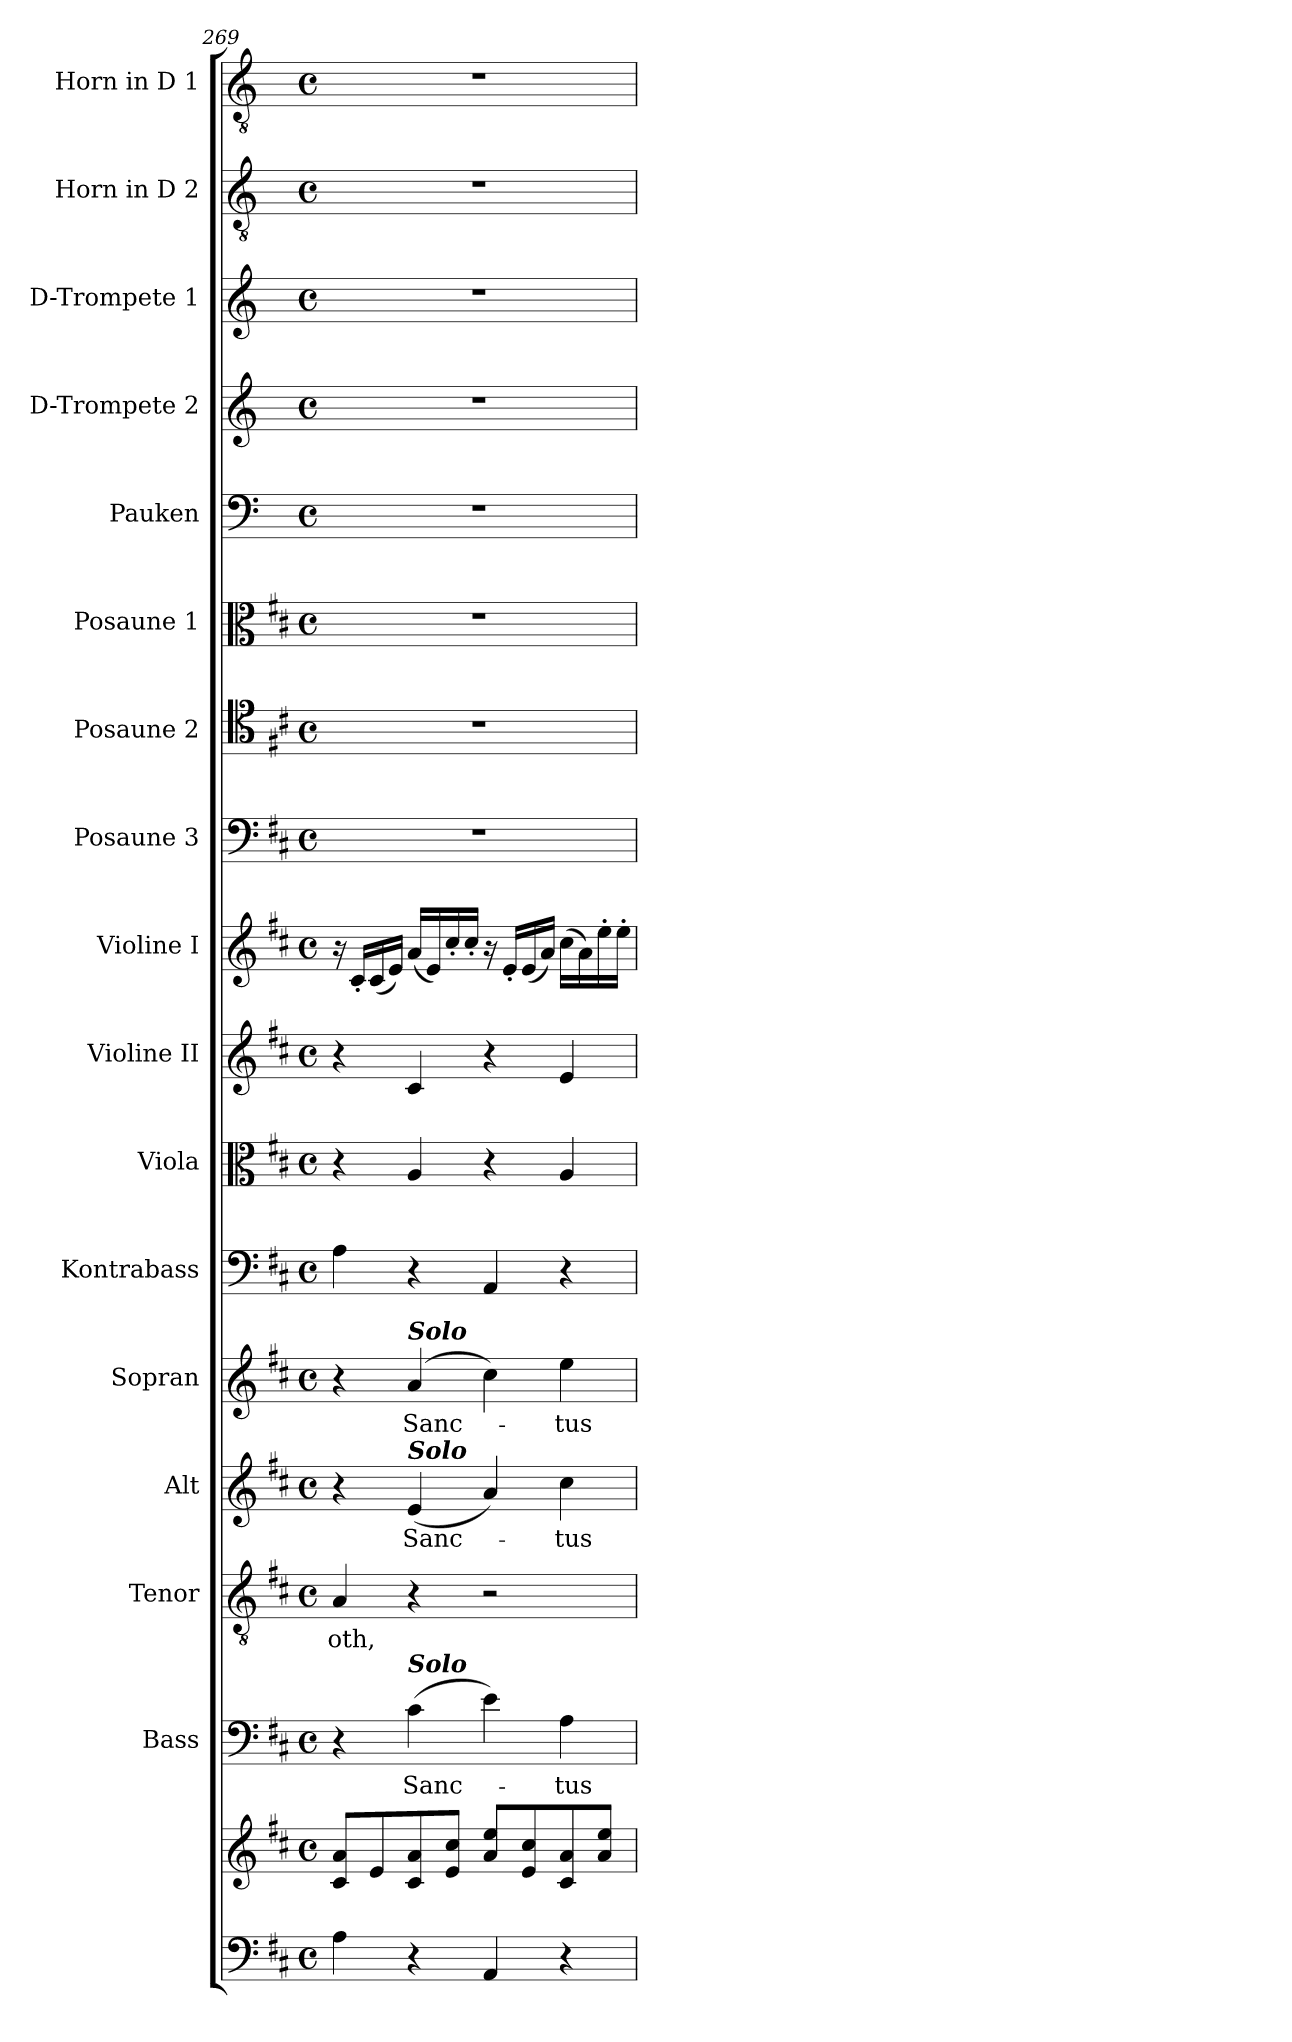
**kern	**kern	**kern	**text	**kern	**text	**kern	**text	**kern	**text	**kern	**kern	**kern	**kern	**kern	**kern	**kern	**kern	**kern	**kern	**kern	**kern
*part17	*part17	*part16	*part16	*part15	*part15	*part14	*part14	*part13	*part13	*part12	*part11	*part10	*part9	*part8	*part7	*part6	*part5	*part4	*part3	*part2	*part1
*staff18	*staff17	*staff16	*staff16	*staff15	*staff15	*staff14	*staff14	*staff13	*staff13	*staff12	*staff11	*staff10	*staff9	*staff8	*staff7	*staff6	*staff5	*staff4	*staff3	*staff2	*staff1
*	*	*I"Bass	*	*I"Tenor	*	*I"Alt	*	*I"Sopran	*	*I"Kontrabass	*I"Viola	*I"Violine II	*I"Violine I	*I"Posaune 3	*I"Posaune 2	*I"Posaune 1	*I"Pauken	*I"D-Trompete 2	*I"D-Trompete 1	*I"Horn in D 2	*I"Horn in D 1
*	*	*I'B.	*	*I'T.	*	*I'A.	*	*I'S.	*	*I'Kb.	*I'Vla.	*I'Vl. II	*I'Vl. I	*I'Pos. 3	*I'Pos. 2	*I'Pos. 1	*I'Pk.	*I'D Trp. 2	*I'D Trp. 1	*I'Hrn. 2	*I'Hrn. 1
*clefF4	*clefG2	*clefF4	*	*clefGv2	*	*clefG2	*	*clefG2	*	*clefF4	*clefC3	*clefG2	*clefG2	*clefF4	*clefC4	*clefC3	*clefF4	*clefG2	*clefG2	*clefGv2	*clefGv2
*	*	*	*	*	*	*	*	*	*	*ITrd7c12	*	*	*	*	*	*	*ITrd-1c-2	*ITrd-1c-2	*ITrd-1c-2	*ITrd-1c-2	*ITrd-1c-2
*k[f#c#]	*k[f#c#]	*k[f#c#]	*	*k[f#c#]	*	*k[f#c#]	*	*k[f#c#]	*	*k[f#c#]	*k[f#c#]	*k[f#c#]	*k[f#c#]	*k[f#c#]	*k[f#c#]	*k[f#c#]	*k[f#c#]	*k[f#c#]	*k[f#c#]	*k[f#c#]	*k[f#c#]
*D:	*D:	*D:	*	*D:	*	*D:	*	*D:	*	*D:	*D:	*D:	*D:	*D:	*D:	*D:	*D:	*D:	*D:	*D:	*D:
*M4/4	*M4/4	*M4/4	*	*M4/4	*	*M4/4	*	*M4/4	*	*M4/4	*M4/4	*M4/4	*M4/4	*M4/4	*M4/4	*M4/4	*M4/4	*M4/4	*M4/4	*M4/4	*M4/4
*met(c)	*met(c)	*met(c)	*	*met(c)	*	*met(c)	*	*met(c)	*	*met(c)	*met(c)	*met(c)	*met(c)	*met(c)	*met(c)	*met(c)	*met(c)	*met(c)	*met(c)	*met(c)	*met(c)
=269	=269	=269	=269	=269	=269	=269	=269	=269	=269	=269	=269	=269	=269	=269	=269	=269	=269	=269	=269	=269	=269
!	!	!	!	!	!LO:LY:b	!	!	!	!	!	!	!	!	!	!	!	!	!	!	!	!
4A\	8c#/ 8a/L	4r	.	4A/	-oth,	4r	.	4r	.	4AA\	4r	4r	16r	1r	1r	1r	1r	1r	1r	1r	1r
.	.	.	.	.	.	.	.	.	.	.	.	.	16c#'</LL	.	.	.	.	.	.	.	.
.	8e/	.	.	.	.	.	.	.	.	.	.	.	(<16c#/	.	.	.	.	.	.	.	.
.	.	.	.	.	.	.	.	.	.	.	.	.	16e/JJ)	.	.	.	.	.	.	.	.
!	!	!	!	!	!	!	!	!LO:TX:a:Bi:t=Solo	!	!	!	!	!	!	!	!	!	!	!	!	!
!	!	!	!	!	!	!LO:TX:a:Bi:t=Solo	!	!	!	!	!	!	!	!	!	!	!	!	!	!	!
!	!	!LO:TX:a:Bi:t=Solo	!	!	!	!	!	!	!	!	!	!	!	!	!	!	!	!	!	!	!
!	!	!	!LO:LY:b	!	!	!	!LO:LY:b	!	!LO:LY:b	!	!	!	!	!	!	!	!	!	!	!	!
4r	8c#/ 8a/	(>4c#\	Sanc-	4r	.	(<4e/	Sanc-	(4a/	Sanc-	4r	4A/	4c#/	(<16a/LL	.	.	.	.	.	.	.	.
.	.	.	.	.	.	.	.	.	.	.	.	.	16e/)	.	.	.	.	.	.	.	.
.	8e/ 8cc#/J	.	.	.	.	.	.	.	.	.	.	.	16cc#'</	.	.	.	.	.	.	.	.
.	.	.	.	.	.	.	.	.	.	.	.	.	16cc#'</JJ	.	.	.	.	.	.	.	.
4AA/	8a/ 8ee/L	4e\)	.	2r	.	4a/)	.	4cc#\)	.	4AAA/	4r	4r	16r	.	.	.	.	.	.	.	.
.	.	.	.	.	.	.	.	.	.	.	.	.	16e'</LL	.	.	.	.	.	.	.	.
.	8e/ 8cc#/	.	.	.	.	.	.	.	.	.	.	.	(<16e/	.	.	.	.	.	.	.	.
.	.	.	.	.	.	.	.	.	.	.	.	.	16a/JJ)	.	.	.	.	.	.	.	.
!	!	!	!LO:LY:b	!	!	!	!LO:LY:b	!	!LO:LY:b	!	!	!	!	!	!	!	!	!	!	!	!
4r	8c#/ 8a/	4A\	-tus	.	.	4cc#\	-tus	4ee\	-tus	4r	4A/	4e/	(>16cc#\LL	.	.	.	.	.	.	.	.
.	.	.	.	.	.	.	.	.	.	.	.	.	16a\)	.	.	.	.	.	.	.	.
.	8a/ 8ee/J	.	.	.	.	.	.	.	.	.	.	.	16ee'>\	.	.	.	.	.	.	.	.
.	.	.	.	.	.	.	.	.	.	.	.	.	16ee'>\JJ	.	.	.	.	.	.	.	.
=	=	=	=	=	=	=	=	=	=	=	=	=	=	=	=	=	=	=	=	=	=
*-	*-	*-	*-	*-	*-	*-	*-	*-	*-	*-	*-	*-	*-	*-	*-	*-	*-	*-	*-	*-	*-
